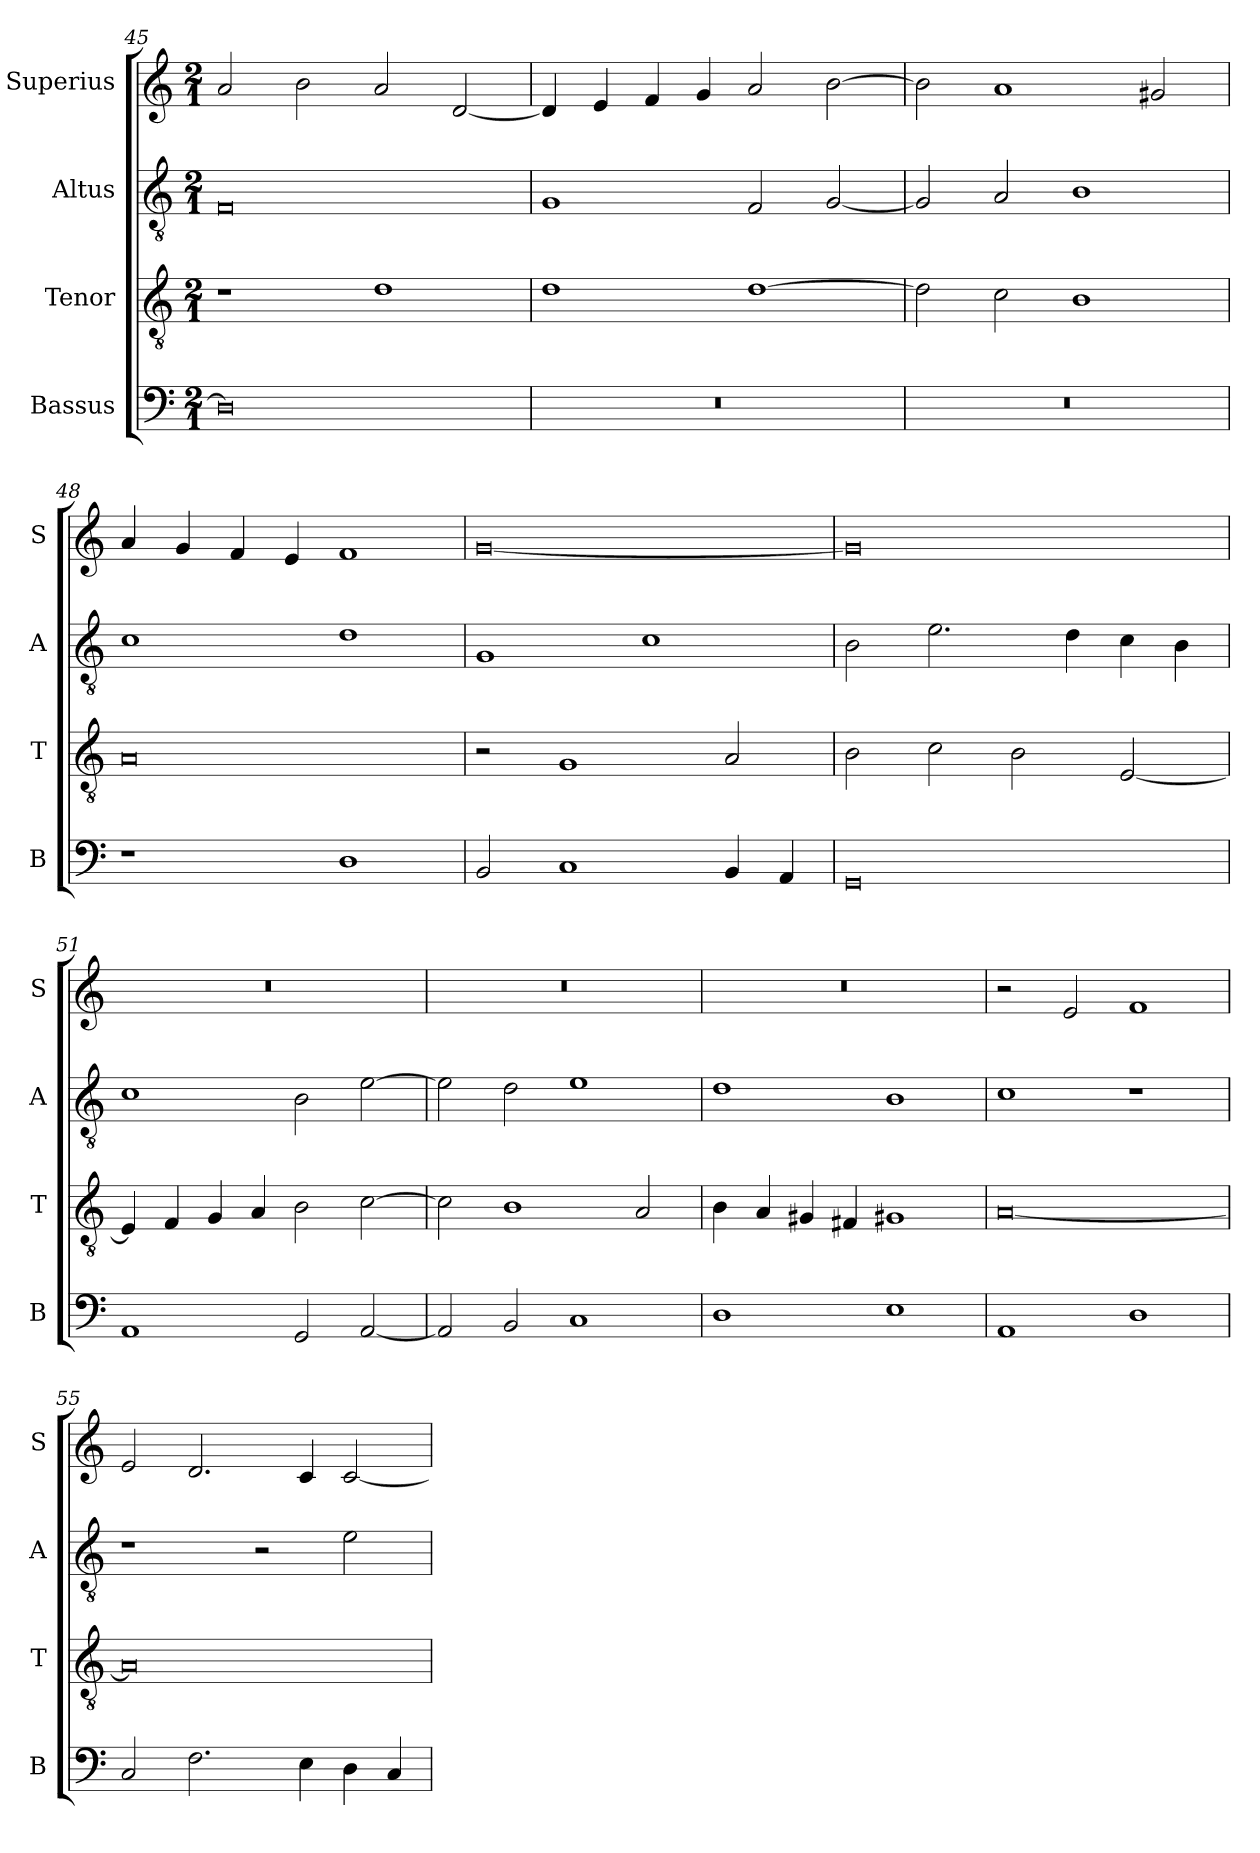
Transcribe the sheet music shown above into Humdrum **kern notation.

**kern	**kern	**kern	**kern
*part4	*part3	*part2	*part1
*staff4	*staff3	*staff2	*staff1
*I"Bassus	*I"Tenor	*I"Altus	*I"Superius
*I'B	*I'T	*I'A	*I'S
*clefF4	*clefGv2	*clefGv2	*clefG2
*k[]	*k[]	*k[]	*k[]
*C:	*C:	*C:	*C:
*M2/1	*M2/1	*M2/1	*M2/1
=45	=45	=45	=45
0D]	1r	0F	2a
.	.	.	2b
.	1d	.	2a
.	.	.	[2d
=46	=46	=46	=46
0r	1d	1G	4d]
.	.	.	4e
.	.	.	4f
.	.	.	4g
.	[1d	2F	2a
.	.	[2G	[2b
=47	=47	=47	=47
0r	2d]	2G]	2b]
.	2c	2A	1a
.	1B	1B	.
.	.	.	2g#X
=48	=48	=48	=48
1r	0A	1c	4a
.	.	.	4g
.	.	.	4f
.	.	.	4e
1D	.	1d	1f
=49	=49	=49	=49
2BB	2r	1G	[0g
1C	1G	.	.
.	.	1c	.
4BB	2A	.	.
4AA	.	.	.
=50	=50	=50	=50
0GG	2B	2B	0g]
.	2c	2.e	.
.	2B	.	.
.	.	4d	.
.	[2E	4c	.
.	.	4B	.
=51	=51	=51	=51
1AA	4E]	1c	0r
.	4F	.	.
.	4G	.	.
.	4A	.	.
2GG	2B	2B	.
[2AA	[2c	[2e	.
=52	=52	=52	=52
2AA]	2c]	2e]	0r
2BB	1B	2d	.
1C	.	1e	.
.	2A	.	.
=53	=53	=53	=53
1D	4B	1d	0r
.	4A	.	.
.	4G#X	.	.
.	4F#X	.	.
1E	1G#X	1B	.
=54	=54	=54	=54
1AA	[0A	1c	2r
.	.	.	2e
1D	.	1r	1f
=55	=55	=55	=55
2C	0A]	1r	2e
2.F	.	.	2.d
.	.	2r	.
4E	.	.	4c
4D	.	2e	[2c
4C	.	.	.
=	=	=	=
*-	*-	*-	*-
